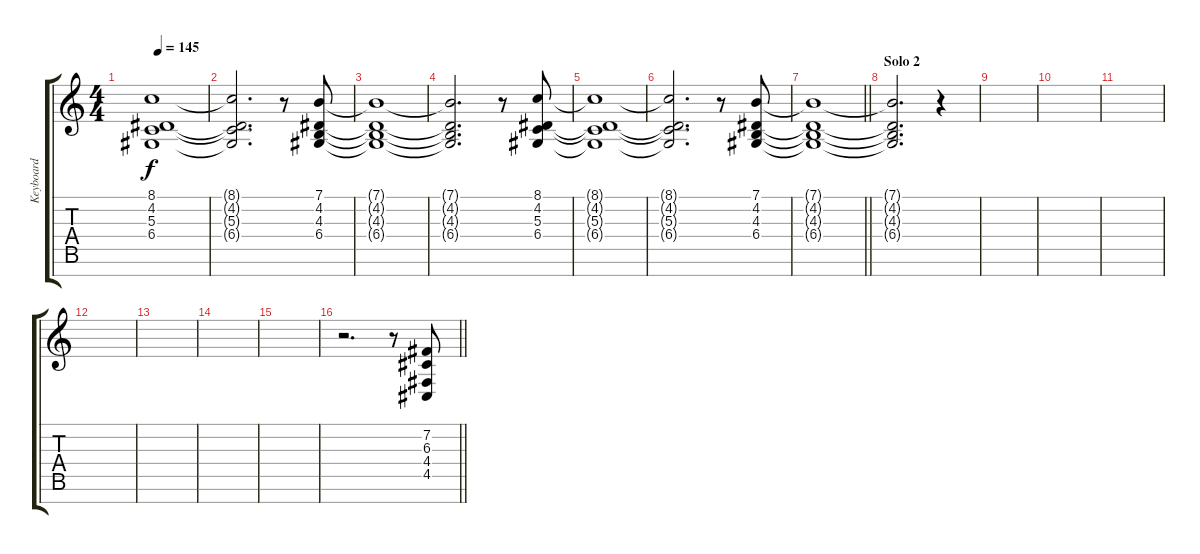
\track ("Keyboard" "Keyboard") {instrument stringensemble1}
\staff {score tabs}
\tuning (E4 B3 G3 D3 A2 E2 B1) {hide}
\ts (4 4)
\tempo 145
\clef g2
\ks c
(8.1{t} 4.2{t} 5.3{t} 6.4{t}).1{dy f} |
(8.1{t} 4.2{t} 5.3{t} 6.4{t}).2{d} r.8 (7.1 4.2 4.3 6.4).8 |
(7.1{t} 4.2{t} 4.3{t} 6.4{t}).1 |
(7.1{t} 4.2{t} 4.3{t} 6.4{t}).2{d} r.8 (8.1 4.2 5.3 6.4).8 |
(8.1{t} 4.2{t} 5.3{t} 6.4{t}).1 |
(8.1{t} 4.2{t} 5.3{t} 6.4{t}).2{d} r.8 (7.1 4.2 4.3 6.4).8 |
\barLineRight lightlight
(7.1{t} 4.2{t} 4.3{t} 6.4{t}).1 |
\section ("" "Solo 2")
(7.1{t} 4.2{t} 4.3{t} 6.4{t}).2{d} r.4 |
|
|
|
|
|
|
|
\barLineRight lightlight
r.2{d} r.8 (7.2 6.3 4.4 4.5).8
